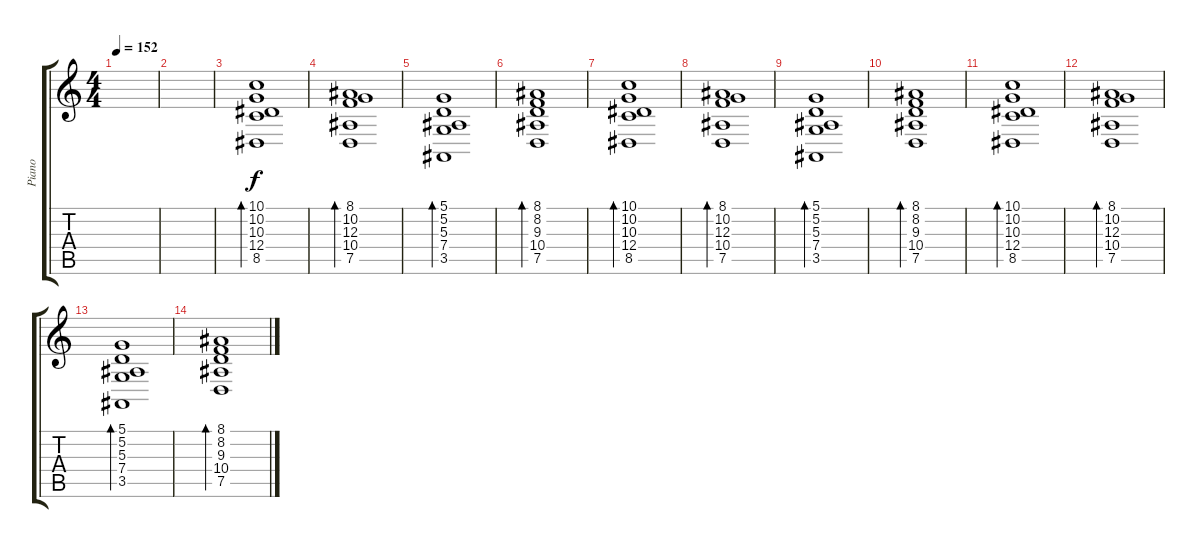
\track ("Piano" "Piano") {instrument acousticgrandpiano}
\staff {score tabs}
\tuning (D4 A3 F3 C3 G2 C2) {hide}
\ts (4 4)
\tempo 152
\clef g2
\ks c
|
|
(10.1 10.2 10.3 12.4 8.5).1{bd 120} |
(8.1 10.2 12.3 10.4 7.5).1{bd 120} |
(5.1 5.2 5.3 7.4 3.5).1{bd 120} |
(8.1 8.2 9.3 10.4 7.5).1{bd 120} |
(10.1 10.2 10.3 12.4 8.5).1{bd 120} |
(8.1 10.2 12.3 10.4 7.5).1{bd 120} |
(5.1 5.2 5.3 7.4 3.5).1{bd 120} |
(8.1 8.2 9.3 10.4 7.5).1{bd 120} |
(10.1 10.2 10.3 12.4 8.5).1{bd 120} |
(8.1 10.2 12.3 10.4 7.5).1{bd 120} |
(5.1 5.2 5.3 7.4 3.5).1{bd 120} |
(8.1 8.2 9.3 10.4 7.5).1{bd 120}
